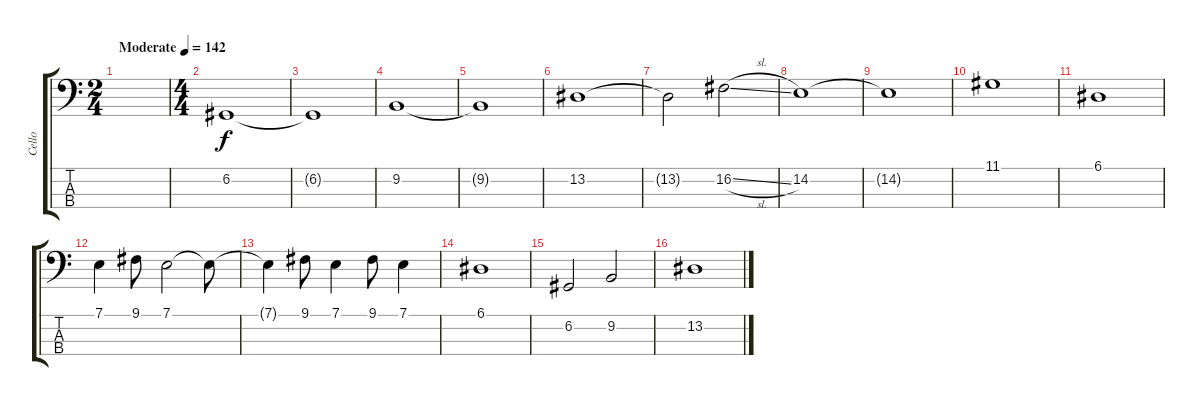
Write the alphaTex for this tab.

\track ("Cello" "Cello") {instrument cello}
\staff {score tabs}
\tuning (A2 D2 G1 C1) {hide}
\ts (2 4)
\tempo (142 "Moderate")
\clef f4
\ks c
|
\ts (4 4)
6.2.1 |
6.2{t}.1 |
9.2.1 |
9.2{t}.1 |
13.2.1 |
13.2{t}.2 16.2{sl}.2 |
14.2.1 |
14.2{t}.1 |
11.1.1 |
6.1.1 |
7.1.4 9.1.8 7.1.2 7.1{t}.8 |
7.1{t}.4 9.1.8 7.1.4 9.1.8 7.1.4 |
6.1.1 |
6.2.2 9.2.2 |
13.2.1
